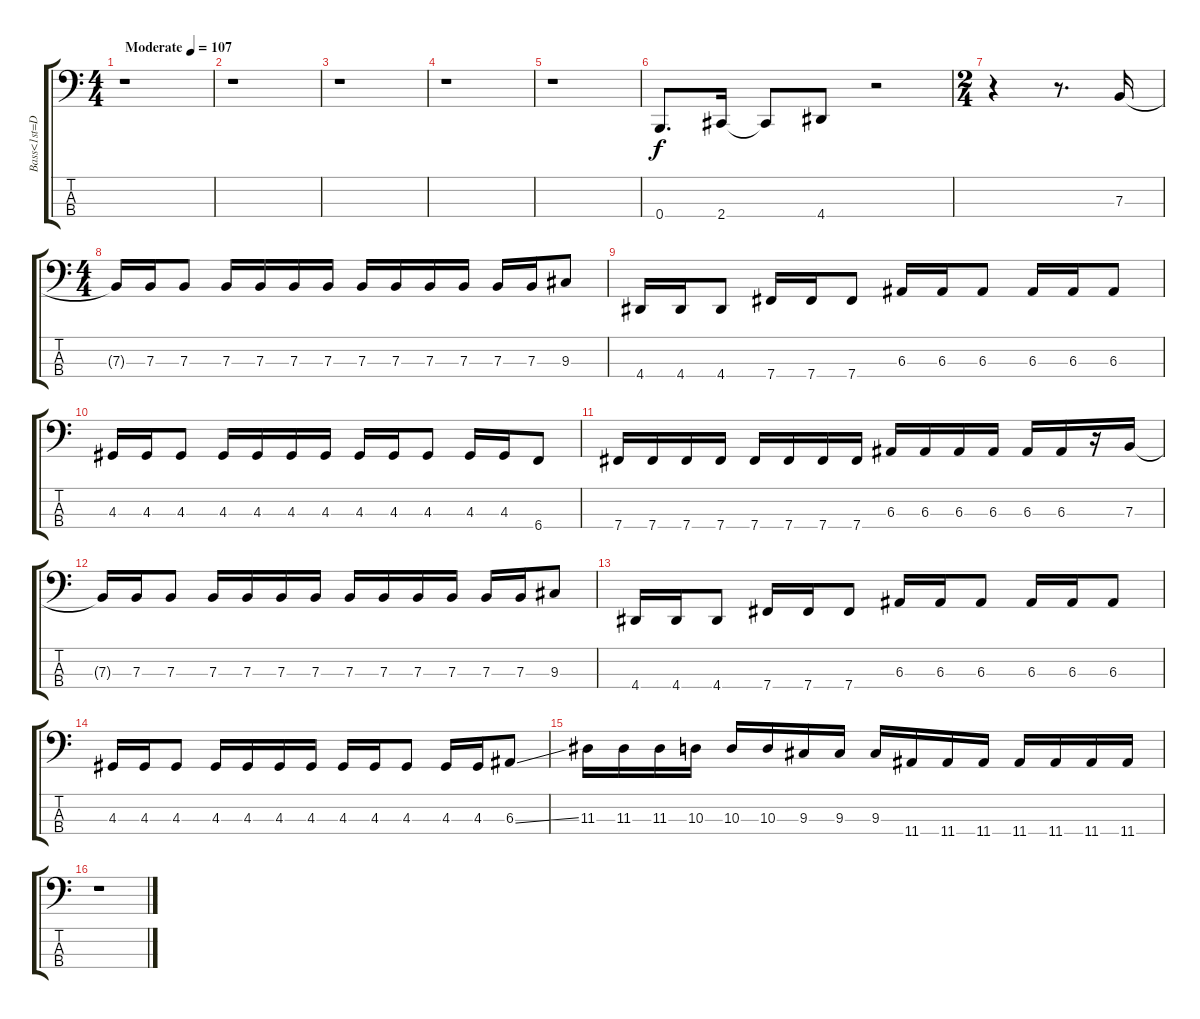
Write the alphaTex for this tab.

\track ("Bass<1st=D, 2nd=A, 3rd=E, 4th=B>" "Bass<1st=D") {instrument electricbassfinger}
\staff {score tabs}
\tuning (D2 A1 E1 B0) {hide}
\ts (4 4)
\tempo (107 "Moderate")
\clef f4
\ks c
r.1{dy f instrument electricbassfinger} |
r.1 |
r.1 |
r.1 |
r.1 |
0.4.8{d} 2.4.16 2.4{t}.8 4.4.8 r.2 |
\ts (2 4)
r.4 r.8{d} 7.3.16 |
\ts (4 4)
7.3{t}.16 7.3.16 7.3.8 7.3.16 7.3.16 7.3.16 7.3.16 7.3.16 7.3.16 7.3.16 7.3.16 7.3.16 7.3.16 9.3.8 |
4.4.16 4.4.16 4.4.8 7.4.16 7.4.16 7.4.8 6.3.16 6.3.16 6.3.8 6.3.16 6.3.16 6.3.8 |
4.3.16 4.3.16 4.3.8 4.3.16 4.3.16 4.3.16 4.3.16 4.3.16 4.3.16 4.3.8 4.3.16 4.3.16 6.4.8 |
7.4.16 7.4.16 7.4.16 7.4.16 7.4.16 7.4.16 7.4.16 7.4.16 6.3.16 6.3.16 6.3.16 6.3.16 6.3.16 6.3.16 r.16 7.3.16 |
7.3{t}.16 7.3.16 7.3.8 7.3.16 7.3.16 7.3.16 7.3.16 7.3.16 7.3.16 7.3.16 7.3.16 7.3.16 7.3.16 9.3.8 |
4.4.16 4.4.16 4.4.8 7.4.16 7.4.16 7.4.8 6.3.16 6.3.16 6.3.8 6.3.16 6.3.16 6.3.8 |
4.3.16 4.3.16 4.3.8 4.3.16 4.3.16 4.3.16 4.3.16 4.3.16 4.3.16 4.3.8 4.3.16 4.3.16 6.3{ss}.8 |
11.3.16 11.3.16 11.3.16 10.3.16 10.3.16 10.3.16 9.3.16 9.3.16 9.3.16 11.4.16 11.4.16 11.4.16 11.4.16 11.4.16 11.4.16 11.4.16 |
r.1
